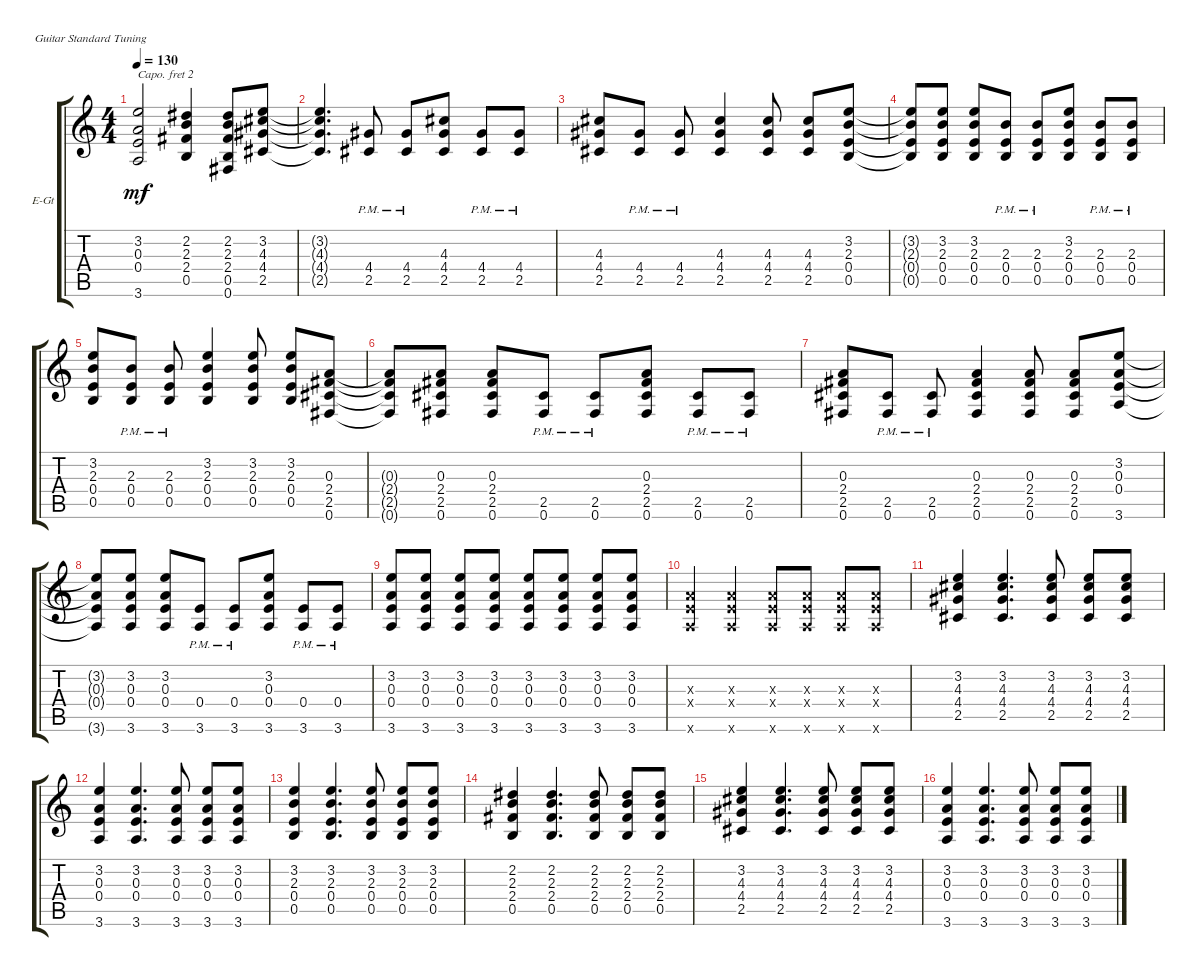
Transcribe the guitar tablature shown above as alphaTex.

\defaultSystemsLayout 4
\bracketExtendMode groupsimilarinstruments
\firstSystemTrackNameOrientation horizontal
\otherSystemsTrackNameOrientation horizontal
\track ("Electric Guitar" "E-Gt") {instrument distortionguitar}
\staff {score tabs}
\capo 2
\tuning (E4 B3 G3 D3 A2 E2)
\ts (4 4)
\tempo 130
\clef g2
\ks c
(3.6{t} 0.4{t} 0.3{t} 3.2{t}).2{dy mf} (0.5 2.4 2.3 2.2).4 (2.2 2.3 2.4 0.5 0.6).8 (2.5 4.4 4.3 3.2).8 |
(2.5{t} 4.4{t} 4.3{t} 3.2{t}).4{d} (2.5{pm} 4.4{pm}).8 (2.5{pm} 4.4{pm}).8 (2.5 4.4 4.3).8 (2.5{pm} 4.4{pm}).8 (4.4{pm} 2.5{pm}).8 |
(2.5 4.4 4.3).8 (2.5{pm} 4.4{pm}).8 (4.4{pm} 2.5{pm}).8 (2.5 4.4 4.3).4 (2.5 4.4 4.3).8 (4.4 4.3 2.5).8 (0.4 2.3 3.2 0.5).8 |
(0.4{t} 2.3{t} 3.2{t} 0.5{t}).8 (0.4 2.3 3.2 0.5).8 (3.2 2.3 0.4 0.5).8 (0.4{pm} 2.3{pm} 0.5{pm}).8 (0.4{pm} 2.3{pm} 0.5{pm}).8 (0.4 2.3 3.2 0.5).8 (0.4{pm} 2.3{pm} 0.5{pm}).8 (2.3{pm} 0.4{pm} 0.5{pm}).8 |
(0.4 2.3 3.2 0.5).8 (0.4{pm} 2.3{pm} 0.5{pm}).8 (2.3{pm} 0.4{pm} 0.5{pm}).8 (0.4 2.3 3.2 0.5).4 (3.2 2.3 0.4 0.5).8 (0.4 2.3 3.2 0.5).8 (2.5 2.4 0.3 0.6).8 |
(2.5{t} 2.4{t} 0.3{t} 0.6{t}).8 (0.6 2.5 2.4 0.3).8 (0.3 2.4 2.5 0.6).8 (0.6{pm} 2.5{pm}).8 (2.5{pm} 0.6{pm}).8 (0.6 2.5 2.4 0.3).8 (2.5{pm} 0.6{pm}).8 (2.5{pm} 0.6{pm}).8 |
(0.6 2.5 2.4 0.3).8 (2.5{pm} 0.6{pm}).8 (2.5{pm} 0.6{pm}).8 (0.6 2.5 2.4 0.3).4 (0.3 2.4 2.5 0.6).8 (0.6 2.5 2.4 0.3).8 (3.6 0.4 0.3 3.2).8 |
(3.6{t} 0.4{t} 0.3{t} 3.2{t}).8 (3.6 0.4 0.3 3.2).8 (3.6 0.4 0.3 3.2).8 (0.4{pm} 3.6{pm}).8 (0.4{pm} 3.6{pm}).8 (3.2 0.3 0.4 3.6).8 (3.6{pm} 0.4{pm}).8 (3.6{pm} 0.4{pm}).8 |
(3.2 0.3 0.4 3.6).8 (3.6 0.4 0.3 3.2).8 (3.6 0.4 0.3 3.2).8 (3.6 0.4 0.3 3.2).8 (3.6 0.4 0.3 3.2).8 (3.6 0.4 0.3 3.2).8 (3.6 0.4 0.3 3.2).8 (3.6 0.4 0.3 3.2).8 |
(0.3{x} 0.4{x} 3.6{x}).4 (3.6{x} 0.4{x} 0.3{x}).4 (0.3{x} 0.4{x} 3.6{x}).8 (3.6{x} 0.4{x} 0.3{x}).8 (0.4{x} 0.3{x} 3.6{x}).8 (3.6{x} 0.3{x} 0.4{x}).8 |
(2.5 4.4 4.3 3.2).4 (2.5 4.4 4.3 3.2).4{d} (2.5 4.4 4.3 3.2).8 (2.5 4.4 4.3 3.2).8 (3.2 4.3 4.4 2.5).8 |
(3.6 0.4 0.3 3.2).4 (3.2 0.3 0.4 3.6).4{d} (3.6 0.4 0.3 3.2).8 (3.6 0.4 0.3 3.2).8 (3.6 0.4 0.3 3.2).8 |
(0.4 2.3 3.2 0.5).4 (0.4 2.3 3.2 0.5).4{d} (0.4 2.3 3.2 0.5).8 (0.4 2.3 3.2 0.5).8 (3.2 2.3 0.4 0.5).8 |
(0.5 2.4 2.3 2.2).4 (0.5 2.4 2.3 2.2).4{d} (0.5 2.4 2.3 2.2).8 (0.5 2.4 2.3 2.2).8 (2.2 2.3 2.4 0.5).8 |
(2.5 4.4 4.3 3.2).4 (2.5 4.4 4.3 3.2).4{d} (2.5 4.4 4.3 3.2).8 (2.5 4.4 4.3 3.2).8 (3.2 4.3 4.4 2.5).8 |
(3.6 0.4 0.3 3.2).4 (3.2 0.3 0.4 3.6).4{d} (3.6 0.4 0.3 3.2).8 (3.6 0.4 0.3 3.2).8 (3.6 0.4 0.3 3.2).8
